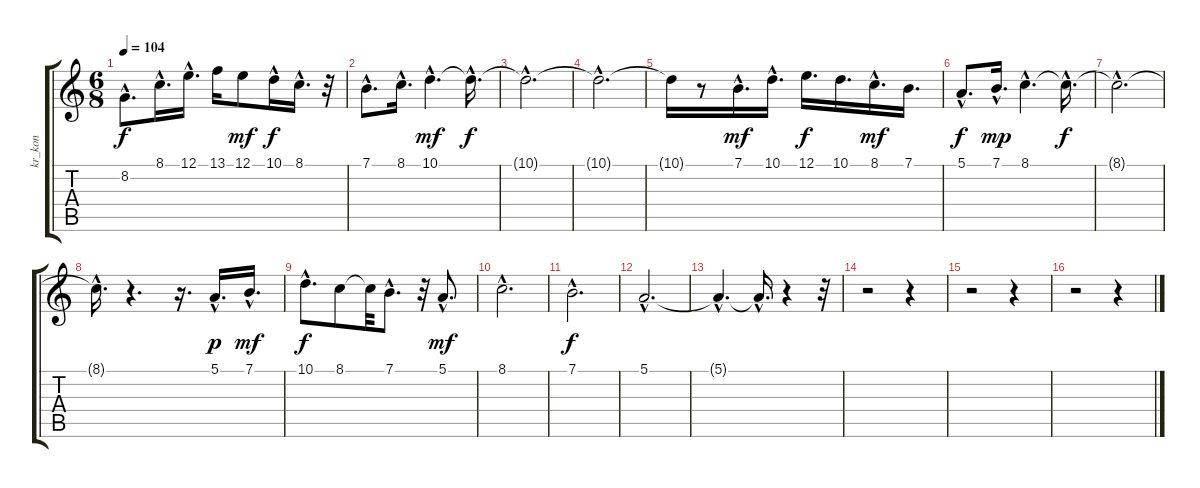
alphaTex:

\track ("kr_kon" "kr_kon") {instrument electricpiano2}
\staff {score tabs}
\tuning (E4 B3 G3 D3 A2 E2) {hide}
\ts (6 8)
\tempo 104
\clef g2
\ks c
8.2{hac t}.8{d dy f} 8.1{hac}.16{d} 12.1{hac}.16{d} 13.1.16 12.1.8{dy mf} 10.1{hac}.16{dy f} 8.1{hac}.16{d} r.32 |
7.1{hac}.8{d} 8.1{hac}.16{d} 10.1{hac}.4{d dy mf} 10.1{hac t}.16{d dy f} |
10.1{hac t}.2{d} |
10.1{hac t}.2{d} |
10.1{t}.16 r.8 7.1{hac}.16{d dy mf} 10.1{hac}.16{d} 12.1.16{d dy f} 10.1.16{d} 8.1{hac}.16{d dy mf} 7.1.16{d} |
5.1{hac}.8{d dy f} 7.1{hac}.16{d dy mp} 8.1{hac}.4{d} 8.1{hac t}.16{d dy f} |
8.1{hac t}.2{d} |
8.1{hac t}.16{d} r.4{d} r.16{d} 5.1{hac}.16{d dy p} 7.1{hac}.16{d dy mf} |
10.1{hac}.8{d dy f} 8.1.8 8.1{t}.32 7.1{hac}.8{d} r.32 5.1{hac}.8{d dy mf} |
8.1{hac}.2{d} |
7.1{hac}.2{d dy f} |
5.1{hac}.2{d} |
5.1{hac t}.4{d} 5.1{hac t}.16{d} r.4 r.32 |
r.2 r.4 |
r.2 r.4 |
r.2 r.4
